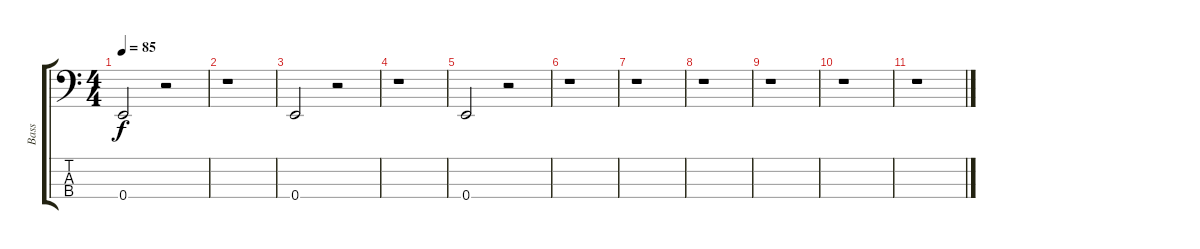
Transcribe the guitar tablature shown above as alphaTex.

\track ("Bass" "Bass") {instrument acousticbass}
\staff {score tabs}
\tuning (G2 D2 A1 E1) {hide}
\ts (4 4)
\tempo 85
\clef f4
\ks c
0.4.2{dy f} r.2 |
r.1 |
0.4.2 r.2 |
r.1 |
0.4.2 r.2 |
r.1 |
r.1 |
r.1 |
r.1 |
r.1 |
r.1
